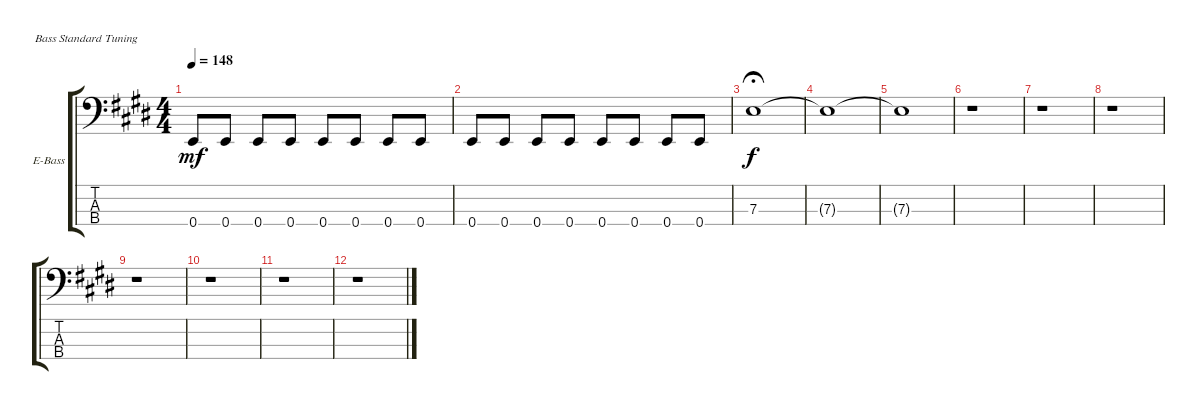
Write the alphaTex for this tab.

\bracketExtendMode groupsimilarinstruments
\firstSystemTrackNameOrientation horizontal
\otherSystemsTrackNameOrientation horizontal
\track ("Bass" "E-Bass") {instrument electricbasspick}
\staff {score tabs}
\tuning (G2 D2 A1 E1)
\ts (4 4)
\tempo 148
\clef f4
\ks e
0.4.8{dy mf} 0.4.8 0.4.8 0.4.8 0.4.8 0.4.8 0.4.8 0.4.8 |
0.4.8 0.4.8 0.4.8 0.4.8 0.4.8 0.4.8 0.4.8 0.4.8 |
7.3.1{dy f fermata (medium 1)} |
7.3{t}.1 |
7.3{t}.1 |
r.1 |
r.1 |
r.1 |
r.1 |
r.1 |
r.1 |
r.1
